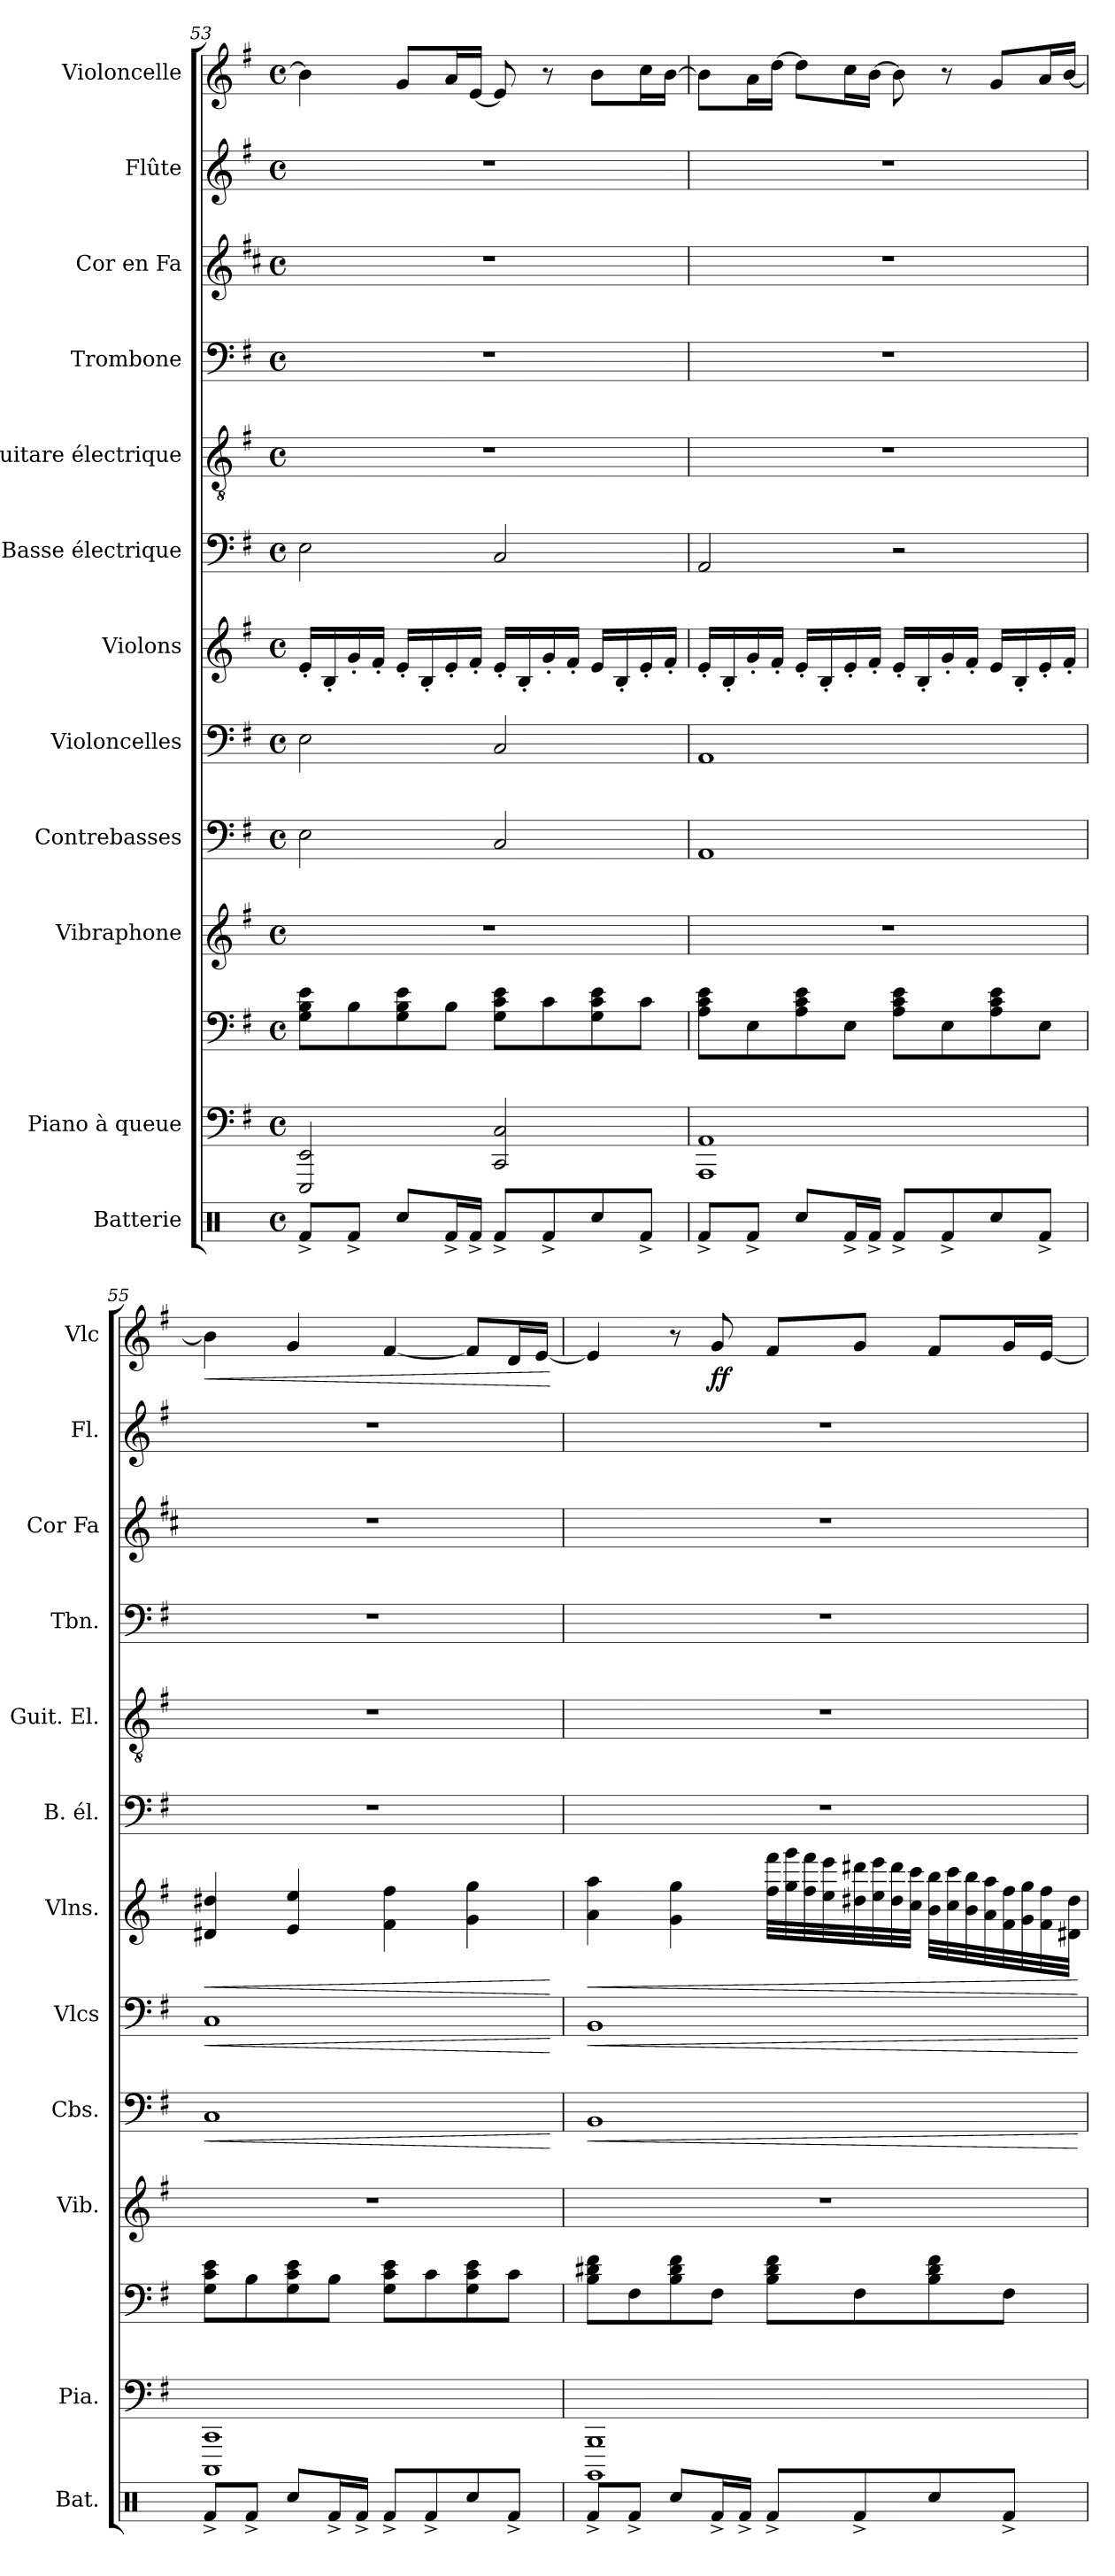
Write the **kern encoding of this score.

**kern	**kern	**kern	**kern	**kern	**dynam	**kern	**dynam	**kern	**dynam	**kern	**kern	**kern	**kern	**kern	**kern	**dynam
*part12	*part11	*part11	*part10	*part9	*part9	*part8	*part8	*part7	*part7	*part6	*part5	*part4	*part3	*part2	*part1	*part1
*staff13	*staff12	*staff11	*staff10	*staff9	*staff9	*staff8	*staff8	*staff7	*staff7	*staff6	*staff5	*staff4	*staff3	*staff2	*staff1	*staff1
*I"Batterie	*I"Piano à queue	*	*I"Vibraphone	*I"Contrebasses	*	*I"Violoncelles	*	*I"Violons	*	*I"Basse électrique	*I"Guitare électrique	*I"Trombone	*I"Cor en Fa	*I"Flûte	*I"Violoncelle	*
*I'Bat.	*I'Pia.	*	*I'Vib.	*I'Cbs.	*	*I'Vlcs	*	*I'Vlns.	*	*I'B. él.	*I'Guit. El.	*I'Tbn.	*I'Cor Fa	*I'Fl.	*I'Vlc	*
!!LO:PB:g=z
*clefX	*clefF4	*clefF4	*clefG2	*clefF4	*	*clefF4	*	*clefG2	*	*clefF4	*clefGv2	*clefF4	*clefG2	*clefG2	*clefG2	*
*	*	*	*	*ITrd7c12	*	*	*	*	*	*ITrd7c12	*	*	*ITrd4c7	*	*	*
*k[]	*k[f#]	*k[f#]	*k[f#]	*k[f#]	*	*k[f#]	*	*k[f#]	*	*k[f#]	*k[f#]	*k[f#]	*k[f#]	*k[f#]	*k[f#]	*
*M4/4	*M4/4	*M4/4	*M4/4	*M4/4	*	*M4/4	*	*M4/4	*	*M4/4	*M4/4	*M4/4	*M4/4	*M4/4	*M4/4	*
*met(c)	*met(c)	*met(c)	*met(c)	*met(c)	*	*met(c)	*	*met(c)	*	*met(c)	*met(c)	*met(c)	*met(c)	*met(c)	*met(c)	*
=53	=53	=53	=53	=53	=53	=53	=53	=53	=53	=53	=53	=53	=53	=53	=53	=53
8Rf^/L	2EEE/ 2EE/	8G\ 8B\ 8e\L	1r	2EE\	.	2E\	.	16e'/LL	.	2EE\	1r	1r	1r	1r	4b\]	.
.	.	.	.	.	.	.	.	16B'/	.	.	.	.	.	.	.	.
8Rf^/J	.	8B\	.	.	.	.	.	16g'/	.	.	.	.	.	.	.	.
.	.	.	.	.	.	.	.	16f#'/JJ	.	.	.	.	.	.	.	.
8Rcc/L	.	8G\ 8B\ 8e\	.	.	.	.	.	16e'/LL	.	.	.	.	.	.	8g/L	.
.	.	.	.	.	.	.	.	16B'/	.	.	.	.	.	.	.	.
16Rf^/L	.	8B\J	.	.	.	.	.	16e'/	.	.	.	.	.	.	16a/L	.
16Rf^/JJ	.	.	.	.	.	.	.	16f#'/JJ	.	.	.	.	.	.	[16e/JJ	.
8Rf^/L	2CC/ 2C/	8G\ 8c\ 8e\L	.	2CC/	.	2C/	.	16e'/LL	.	2CC/	.	.	.	.	8e/]	.
.	.	.	.	.	.	.	.	16B'/	.	.	.	.	.	.	.	.
8Rf^/	.	8c\	.	.	.	.	.	16g'/	.	.	.	.	.	.	8r	.
.	.	.	.	.	.	.	.	16f#'/JJ	.	.	.	.	.	.	.	.
8Rcc/	.	8G\ 8c\ 8e\	.	.	.	.	.	16e/LL	.	.	.	.	.	.	8b\L	.
.	.	.	.	.	.	.	.	16B'/	.	.	.	.	.	.	.	.
8Rf^/J	.	8c\J	.	.	.	.	.	16e'/	.	.	.	.	.	.	16cc\L	.
.	.	.	.	.	.	.	.	16f#'/JJ	.	.	.	.	.	.	[16b\JJ	.
=54	=54	=54	=54	=54	=54	=54	=54	=54	=54	=54	=54	=54	=54	=54	=54	=54
8Rf^/L	1AAA 1AA	8A\ 8c\ 8e\L	1r	1AAA	.	1AA	.	16e'/LL	.	2AAA/	1r	1r	1r	1r	8b\L]	.
.	.	.	.	.	.	.	.	16B'/	.	.	.	.	.	.	.	.
8Rf^/J	.	8E\	.	.	.	.	.	16g'/	.	.	.	.	.	.	16a\L	.
.	.	.	.	.	.	.	.	16f#'/JJ	.	.	.	.	.	.	[16dd\JJ	.
8Rcc/L	.	8A\ 8c\ 8e\	.	.	.	.	.	16e'/LL	.	.	.	.	.	.	8dd\L]	.
.	.	.	.	.	.	.	.	16B'/	.	.	.	.	.	.	.	.
16Rf^/L	.	8E\J	.	.	.	.	.	16e'/	.	.	.	.	.	.	16cc\L	.
16Rf^/JJ	.	.	.	.	.	.	.	16f#'/JJ	.	.	.	.	.	.	[16b\JJ	.
8Rf^/L	.	8A\ 8c\ 8e\L	.	.	.	.	.	16e'/LL	.	2r	.	.	.	.	8b\]	.
.	.	.	.	.	.	.	.	16B'/	.	.	.	.	.	.	.	.
8Rf^/	.	8E\	.	.	.	.	.	16g'/	.	.	.	.	.	.	8r	.
.	.	.	.	.	.	.	.	16f#'/JJ	.	.	.	.	.	.	.	.
8Rcc/	.	8A\ 8c\ 8e\	.	.	.	.	.	16e/LL	.	.	.	.	.	.	8g/L	.
.	.	.	.	.	.	.	.	16B'/	.	.	.	.	.	.	.	.
8Rf^/J	.	8E\J	.	.	.	.	.	16e'/	.	.	.	.	.	.	16a/L	.
.	.	.	.	.	.	.	.	16f#'/JJ	.	.	.	.	.	.	[16b/JJ	.
!!LO:PB:g=z
=55	=55	=55	=55	=55	=55	=55	=55	=55	=55	=55	=55	=55	=55	=55	=55	=55
!	!	!	!	!	!LO:HP:b	!	!LO:HP:b	!	!LO:HP:b	!	!	!	!	!	!	!LO:HP:b
8Rf^/L	1CCC 1CC	8G\ 8c\ 8e\L	1r	1CC	<	1C	<	4d#X/ 4dd#X/	<	1r	1r	1r	1r	1r	4b\]	<
8Rf^/J	.	8B\	.	.	.	.	.	.	.	.	.	.	.	.	.	.
8Rcc/L	.	8G\ 8c\ 8e\	.	.	.	.	.	4e/ 4ee/	.	.	.	.	.	.	4g/	.
16Rf^/L	.	8B\J	.	.	.	.	.	.	.	.	.	.	.	.	.	.
16Rf^/JJ	.	.	.	.	.	.	.	.	.	.	.	.	.	.	.	.
8Rf^/L	.	8G\ 8c\ 8e\L	.	.	.	.	.	4f#\ 4ff#\	.	.	.	.	.	.	[4f#/	.
8Rf^/	.	8c\	.	.	.	.	.	.	.	.	.	.	.	.	.	.
8Rcc/	.	8G\ 8c\ 8e\	.	.	.	.	.	4g\ 4gg\	.	.	.	.	.	.	8f#/L]	.
8Rf^/J	.	8c\J	.	.	.	.	.	.	.	.	.	.	.	.	16d/L	.
.	.	.	.	.	.	.	.	.	.	.	.	.	.	.	[16e/JJ	.
.	.	.	.	.	[	.	[	.	[	.	.	.	.	.	.	[
=56	=56	=56	=56	=56	=56	=56	=56	=56	=56	=56	=56	=56	=56	=56	=56	=56
!	!	!	!	!	!LO:HP:b	!	!LO:HP:b	!	!LO:HP:b	!	!	!	!	!	!	!
8Rf^/L	1BBBB 1BBB	8B\ 8d#X\ 8f#\L	1r	1BBB	<	1BB	<	4a\ 4aa\	<	1r	1r	1r	1r	1r	4e/]	.
8Rf^/J	.	8F#\	.	.	.	.	.	.	.	.	.	.	.	.	.	.
8Rcc/L	.	8B\ 8d#\ 8f#\	.	.	.	.	.	4g\ 4gg\	.	.	.	.	.	.	8r	.
!	!	!	!	!	!	!	!	!	!	!	!	!	!	!	!	!LO:DY:b
16Rf^/L	.	8F#\J	.	.	.	.	.	.	.	.	.	.	.	.	8g/	ff
16Rf^/JJ	.	.	.	.	.	.	.	.	.	.	.	.	.	.	.	.
8Rf^/L	.	8B\ 8d#\ 8f#\L	.	.	.	.	.	32ff#\ 32fff#\LLL	.	.	.	.	.	.	8f#/L	.
.	.	.	.	.	.	.	.	32gg\ 32ggg\	.	.	.	.	.	.	.	.
.	.	.	.	.	.	.	.	32ff#\ 32fff#\	.	.	.	.	.	.	.	.
.	.	.	.	.	.	.	.	32ee\ 32eee\	.	.	.	.	.	.	.	.
8Rf^/	.	8F#\	.	.	.	.	.	32dd#X\ 32ddd#X\	.	.	.	.	.	.	8g/J	.
.	.	.	.	.	.	.	.	32ee\ 32eee\	.	.	.	.	.	.	.	.
.	.	.	.	.	.	.	.	32dd#\ 32ddd#\	.	.	.	.	.	.	.	.
.	.	.	.	.	.	.	.	32cc\ 32ccc\JJJ	.	.	.	.	.	.	.	.
8Rcc/	.	8B\ 8d#\ 8f#\	.	.	.	.	.	32b\ 32bb\LLL	.	.	.	.	.	.	8f#/L	.
.	.	.	.	.	.	.	.	32cc\ 32ccc\	.	.	.	.	.	.	.	.
.	.	.	.	.	.	.	.	32b\ 32bb\	.	.	.	.	.	.	.	.
.	.	.	.	.	.	.	.	32a\ 32aa\	.	.	.	.	.	.	.	.
8Rf^/J	.	8F#\J	.	.	.	.	.	32f#\ 32ff#\	.	.	.	.	.	.	16g/L	.
.	.	.	.	.	.	.	.	32g\ 32gg\	.	.	.	.	.	.	.	.
.	.	.	.	.	.	.	.	32f#\ 32ff#\	.	.	.	.	.	.	[16e/JJ	.
.	.	.	.	.	.	.	.	32d#X\ 32dd#\JJJ	.	.	.	.	.	.	.	.
.	.	.	.	.	[	.	[	.	[	.	.	.	.	.	.	.
=	=	=	=	=	=	=	=	=	=	=	=	=	=	=	=	=
*-	*-	*-	*-	*-	*-	*-	*-	*-	*-	*-	*-	*-	*-	*-	*-	*-
